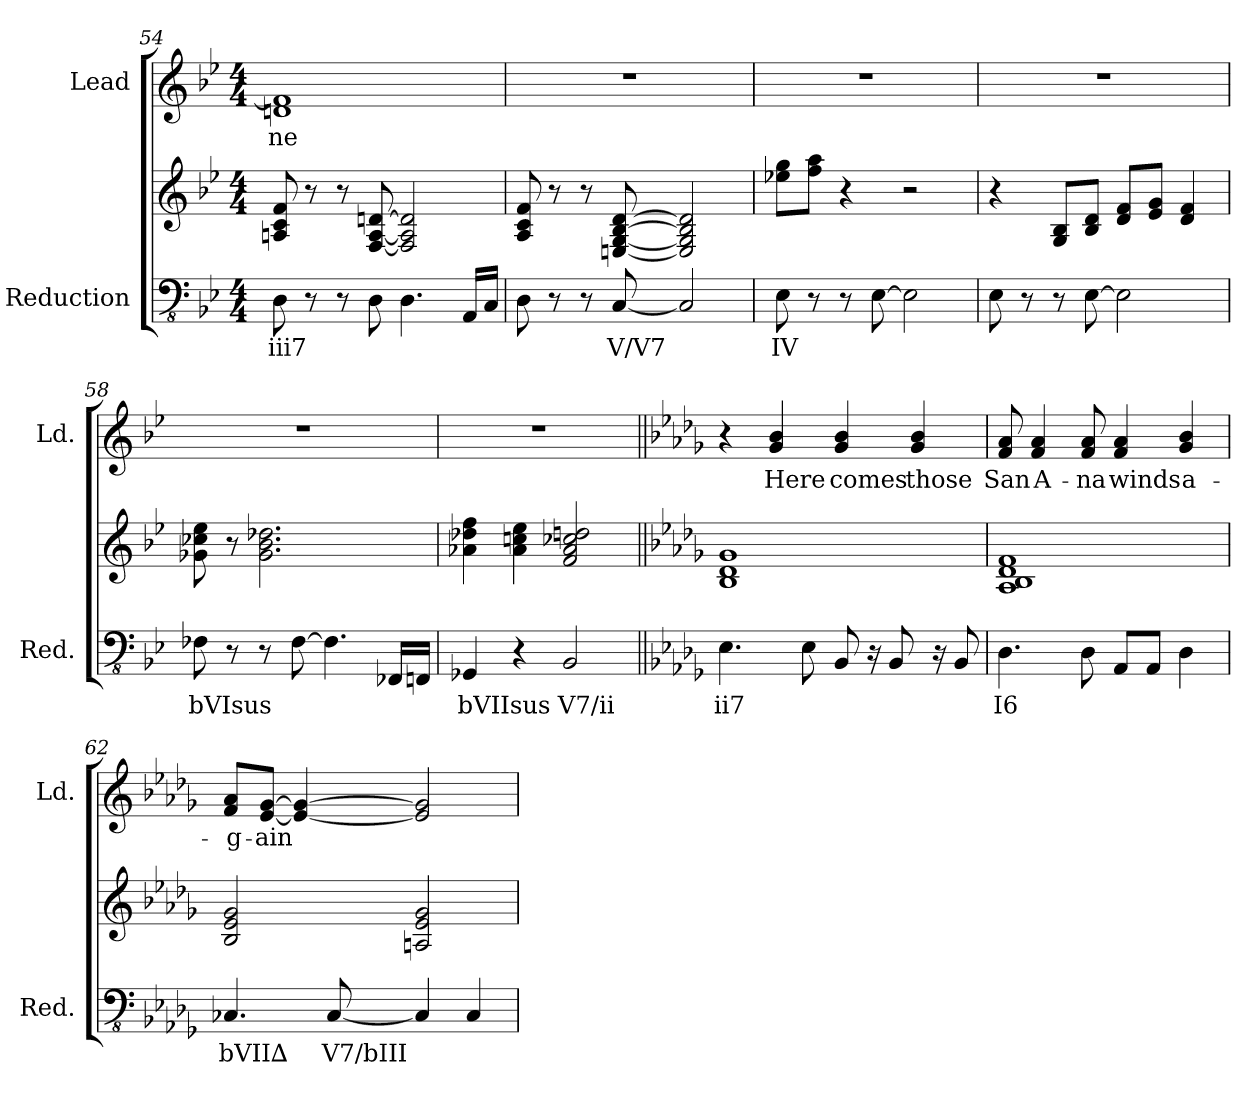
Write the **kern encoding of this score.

**kern	**text	**kern	**kern	**text
*part2	*part2	*part2	*part1	*part1
*staff3	*staff3	*staff2	*staff1	*staff1
*I"Reduction	*	*	*I"Lead	*
*I'Red.	*	*	*I'Ld.	*
!!LO:LB:g=z
*clefFv4	*	*clefG2	*clefG2	*
*k[b-e-]	*	*k[b-e-]	*k[b-e-]	*
*B-:	*	*B-:	*B-:	*
*M4/4	*	*M4/4	*M4/4	*
=54	=54	=54	=54	=54
!	!LO:LY:b:color=#000000	!	!	!
!	!	!	!	!LO:LY:b:color=#000000
8DDi\	iii7	8Ani/ 8ci 8fi	1dni 1fi]	-ne
8r	.	8r	.	.
8r	.	8r	.	.
8DDi\	.	[<8Fi/ [<8Ai [>8dni	.	.
4.DDi\	.	2Fi/] 2Ai] 2di]	.	.
16AAAi/LL	.	.	.	.
16CCi/JJ	.	.	.	.
=55	=55	=55	=55	=55
8DDi\	.	8Ai/ 8ci 8fi	1r	.
8r	.	8r	.	.
8r	.	8r	.	.
!	!LO:LY:b:color=#000000	!	!	!
[<8CCi/	V/V7	[<8Eni/ [<8Gi [>8B-i [>8di	.	.
2CCi/]	.	2Ei/] 2Gi] 2B-i] 2di]	.	.
=56	=56	=56	=56	=56
!	!LO:LY:b:color=#000000	!	!	!
8EE-i\	IV	8ee-Xi\ 8ggiL	1r	.
!	!LO:LY:b:color=#000000	!	!	!
8r	V7	8ffi\ 8aaiJ	.	.
8r	.	4r	.	.
[>8EE-i\	.	.	.	.
2EE-i\]	.	2r	.	.
=57	=57	=57	=57	=57
8EE-i\	.	4r	1r	.
8r	.	.	.	.
8r	.	8Gi/ 8B-iL	.	.
[>8EE-i\	.	8B-i/ 8diJ	.	.
2EE-i\]	.	8di/ 8fiL	.	.
.	.	8e-i/ 8giJ	.	.
.	.	4di/ 4fi	.	.
!!LO:LB:g=z
=58	=58	=58	=58	=58
!	!LO:LY:b:color=#000000	!	!	!
8FF-Xi\	bVIsus	8g-Xi\ 8cc-Xi 8ee-i	1r	.
8r	.	8r	.	.
!	!LO:LY:b:color=#000000	!	!	!
8r	bVI7	2.g-i\ 2.b-i 2.dd-Xi	.	.
[>8FF-i\	.	.	.	.
4.FF-i\]	.	.	.	.
16FFF-Xi/LL	.	.	.	.
16FFFni/JJ	.	.	.	.
=59	=59	=59	=59	=59
!	!LO:LY:b:color=#000000	!	!	!
4GGG-Xi/	bVIIsus	4a-Xi\ 4dd-Xi 4ffi	1r	.
!	!LO:LY:b:color=#000000	!	!	!
4r	bVII7	4a-i\ 4ccni 4ee-i	.	.
!	!LO:LY:b:color=#000000	!	!	!
2BBB-i/	V7/ii	2fi/ 2a-i 2cc-Xi 2ddni	.	.
!!LO:LB:g=z
=60||	=60||	=60||	=60||	=60||
*k[b-e-a-d-g-]	*	*k[b-e-a-d-g-]	*k[b-e-a-d-g-]	*
*D-:	*	*D-:	*D-:	*
!	!LO:LY:b:color=#000000	!	!	!
4.EE-i\	ii7	1B-i 1d-i 1g-i	4r	.
!	!	!	!	!LO:LY:b:color=#000000
.	.	.	4g-i/ 4b-i	Here
8EE-i\	.	.	.	.
!	!	!	!	!LO:LY:b:color=#000000
8BBB-i/	.	.	4g-i/ 4b-i	comes
16r	.	.	.	.
8BBB-i/	.	.	.	.
!	!	!	!	!LO:LY:b:color=#000000
.	.	.	4g-i/ 4b-i	those
16r	.	.	.	.
8BBB-i/	.	.	.	.
=61	=61	=61	=61	=61
!	!LO:LY:b:color=#000000	!	!	!
!	!	!	!	!LO:LY:b:color=#000000
4.DD-i\	I6	1A-i 1B-i 1d-i 1fi	8fi/ 8a-i	San
!	!	!	!	!LO:LY:b:color=#000000
.	.	.	4fi/ 4a-i	A-
!	!	!	!	!LO:LY:b:color=#000000
8DD-i\	.	.	8fi/ 8a-i	-na
!	!	!	!	!LO:LY:b:color=#000000
8AAA-i/L	.	.	4fi/ 4a-i	winds
8AAA-i/J	.	.	.	.
!	!	!	!	!LO:LY:b:color=#000000
4DD-i\	.	.	4g-i/ 4b-i	a-
=62	=62	=62	=62	=62
!	!LO:LY:b:color=#000000	!	!	!
!	!	!	!	!LO:LY:b:color=#000000
4.CC-Xi/	bVII∆	2B-i/ 2e-i 2g-i	8fi/ 8a-iL	-g-
!	!	!	!	!LO:LY:b:color=#000000
.	.	.	[<8e-i/ [>8g-iJ	-ain
.	.	.	4e-i/_< 4g-i_>	.
!	!LO:LY:b:color=#000000	!	!	!
[<8CC-i/	V7/bIII	.	.	.
4CC-i/]	.	2Ani/ 2e-i 2g-i	2e-i/] 2g-i]	.
4CC-i/	.	.	.	.
=	=	=	=	=
*-	*-	*-	*-	*-
